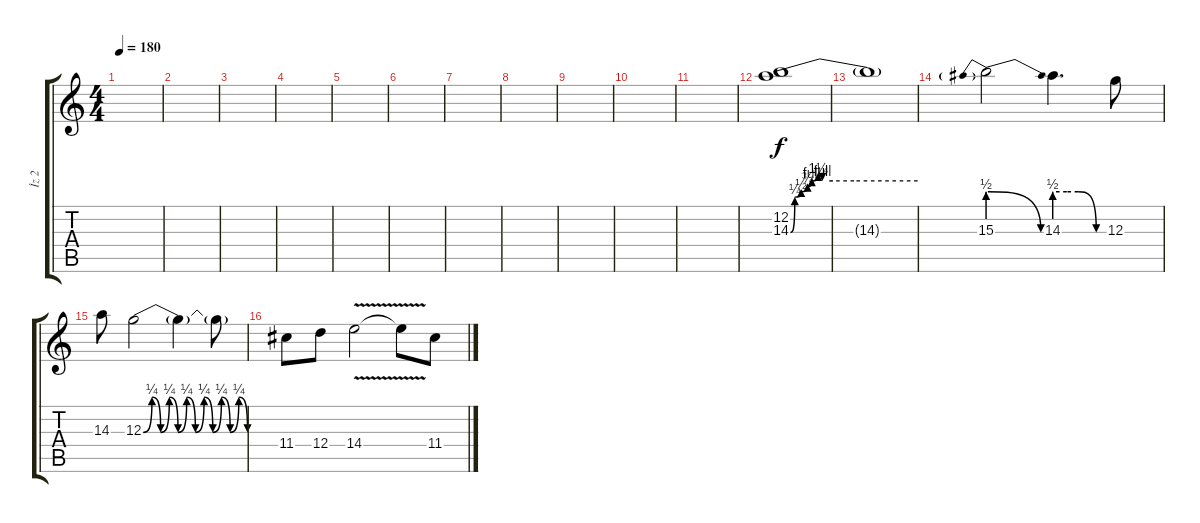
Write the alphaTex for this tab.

\track ("İz 2" "İz 2") {instrument overdrivenguitar}
\staff {score tabs}
\tuning (E4 B3 G3 D3 A2 E2) {hide}
\ts (4 4)
\tempo 180
\clef g2
\ks c
|
|
|
|
|
|
|
|
|
|
|
(12.2 14.3{be (custom 0 0 2 1 5 2 8 3 10 4 13 5 15 4 20 4 30 4 60 4)}).1 |
14.3{t}.1 |
15.3{be (prebendrelease 0 2 60 0)}.2 14.3{be (custom 0 2 15 2 29 2 51 0 60 0)}.4{d} 12.3.8 |
14.3.8 12.3{be (custom 0 0 5 1 10 0 15 1 20 0 25 1 30 0 35 1 40 0 45 1 50 0 55 1 60 0)}.2 12.3{t}.4 12.3{t}.8 |
11.4.8 12.4.8 14.4{v}.2 14.4{t}.8 11.4.8
